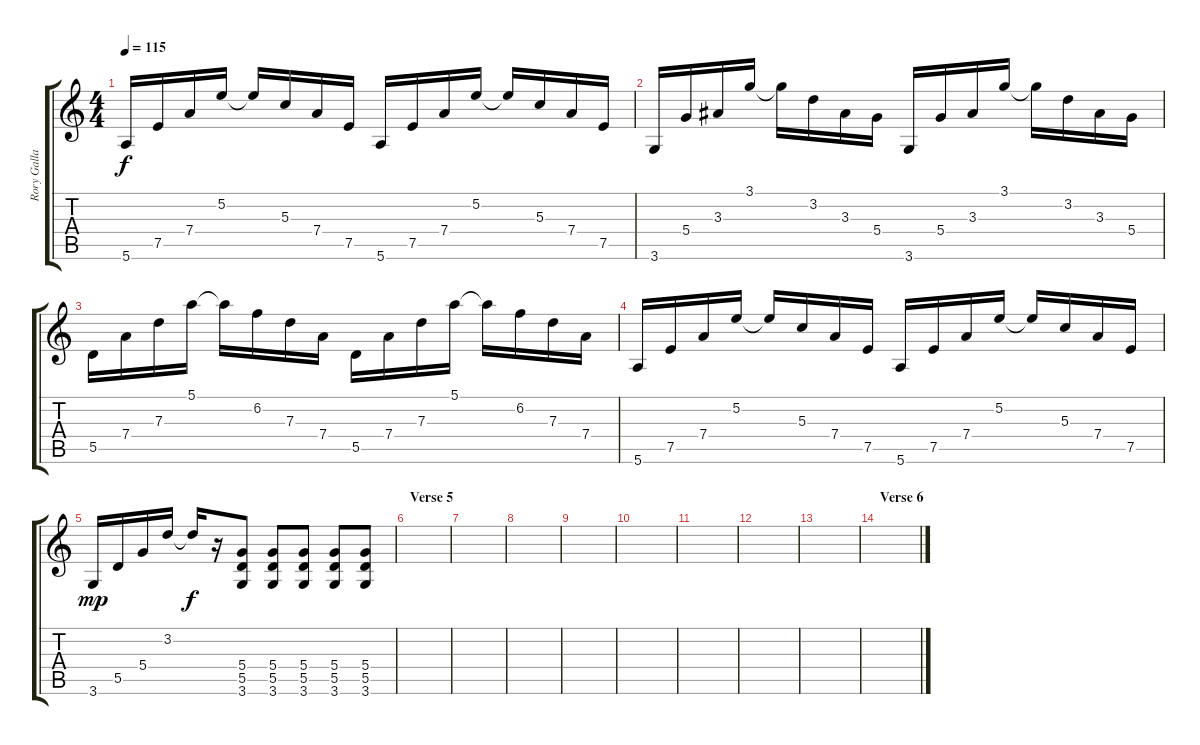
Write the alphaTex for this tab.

\track ("Rory Gallagher Bridge" "Rory Galla") {instrument acousticguitarsteel}
\staff {score tabs}
\tuning (E4 B3 G3 D3 A2 E2) {hide}
\ts (4 4)
\tempo 115
\clef g2
\ks c
5.6.16{dy f} 7.5.16 7.4.16 5.2.16 5.2{t}.16 5.3.16 7.4.16 7.5.16 5.6.16 7.5.16 7.4.16 5.2.16 5.2{t}.16 5.3.16 7.4.16 7.5.16 |
3.6.16 5.4.16 3.3.16 3.1.16 3.1{t}.16 3.2.16 3.3.16 5.4.16 3.6.16 5.4.16 3.3.16 3.1.16 3.1{t}.16 3.2.16 3.3.16 5.4.16 |
5.5.16 7.4.16 7.3.16 5.1.16 5.1{t}.16 6.2.16 7.3.16 7.4.16 5.5.16 7.4.16 7.3.16 5.1.16 5.1{t}.16 6.2.16 7.3.16 7.4.16 |
5.6.16 7.5.16 7.4.16 5.2.16 5.2{t}.16 5.3.16 7.4.16 7.5.16 5.6.16 7.5.16 7.4.16 5.2.16 5.2{t}.16 5.3.16 7.4.16 7.5.16 |
3.6.16{dy mp} 5.5.16 5.4.16 3.2.16 3.2{t}.16{dy f} r.16 (5.4 5.5 3.6).8 (5.4 5.5 3.6).8 (5.4 5.5 3.6).8 (5.4 5.5 3.6).8 (5.4 5.5 3.6).8 |
\section ("" "Verse 5")
|
|
|
|
|
|
|
|
\section ("" "Verse 6")
